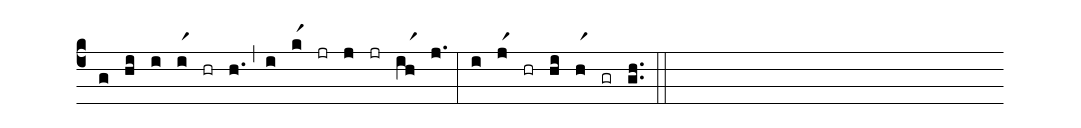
%%
(c4)
(g) (hi)
(i) (ir1) (hr) (h.) (,)
(i) (kr1) (jr) (j) (jr) (ihr1) (j.) (:)
(i) (jr1) (hr) (hi) (hr1) (gr) (g.h.) (::)
